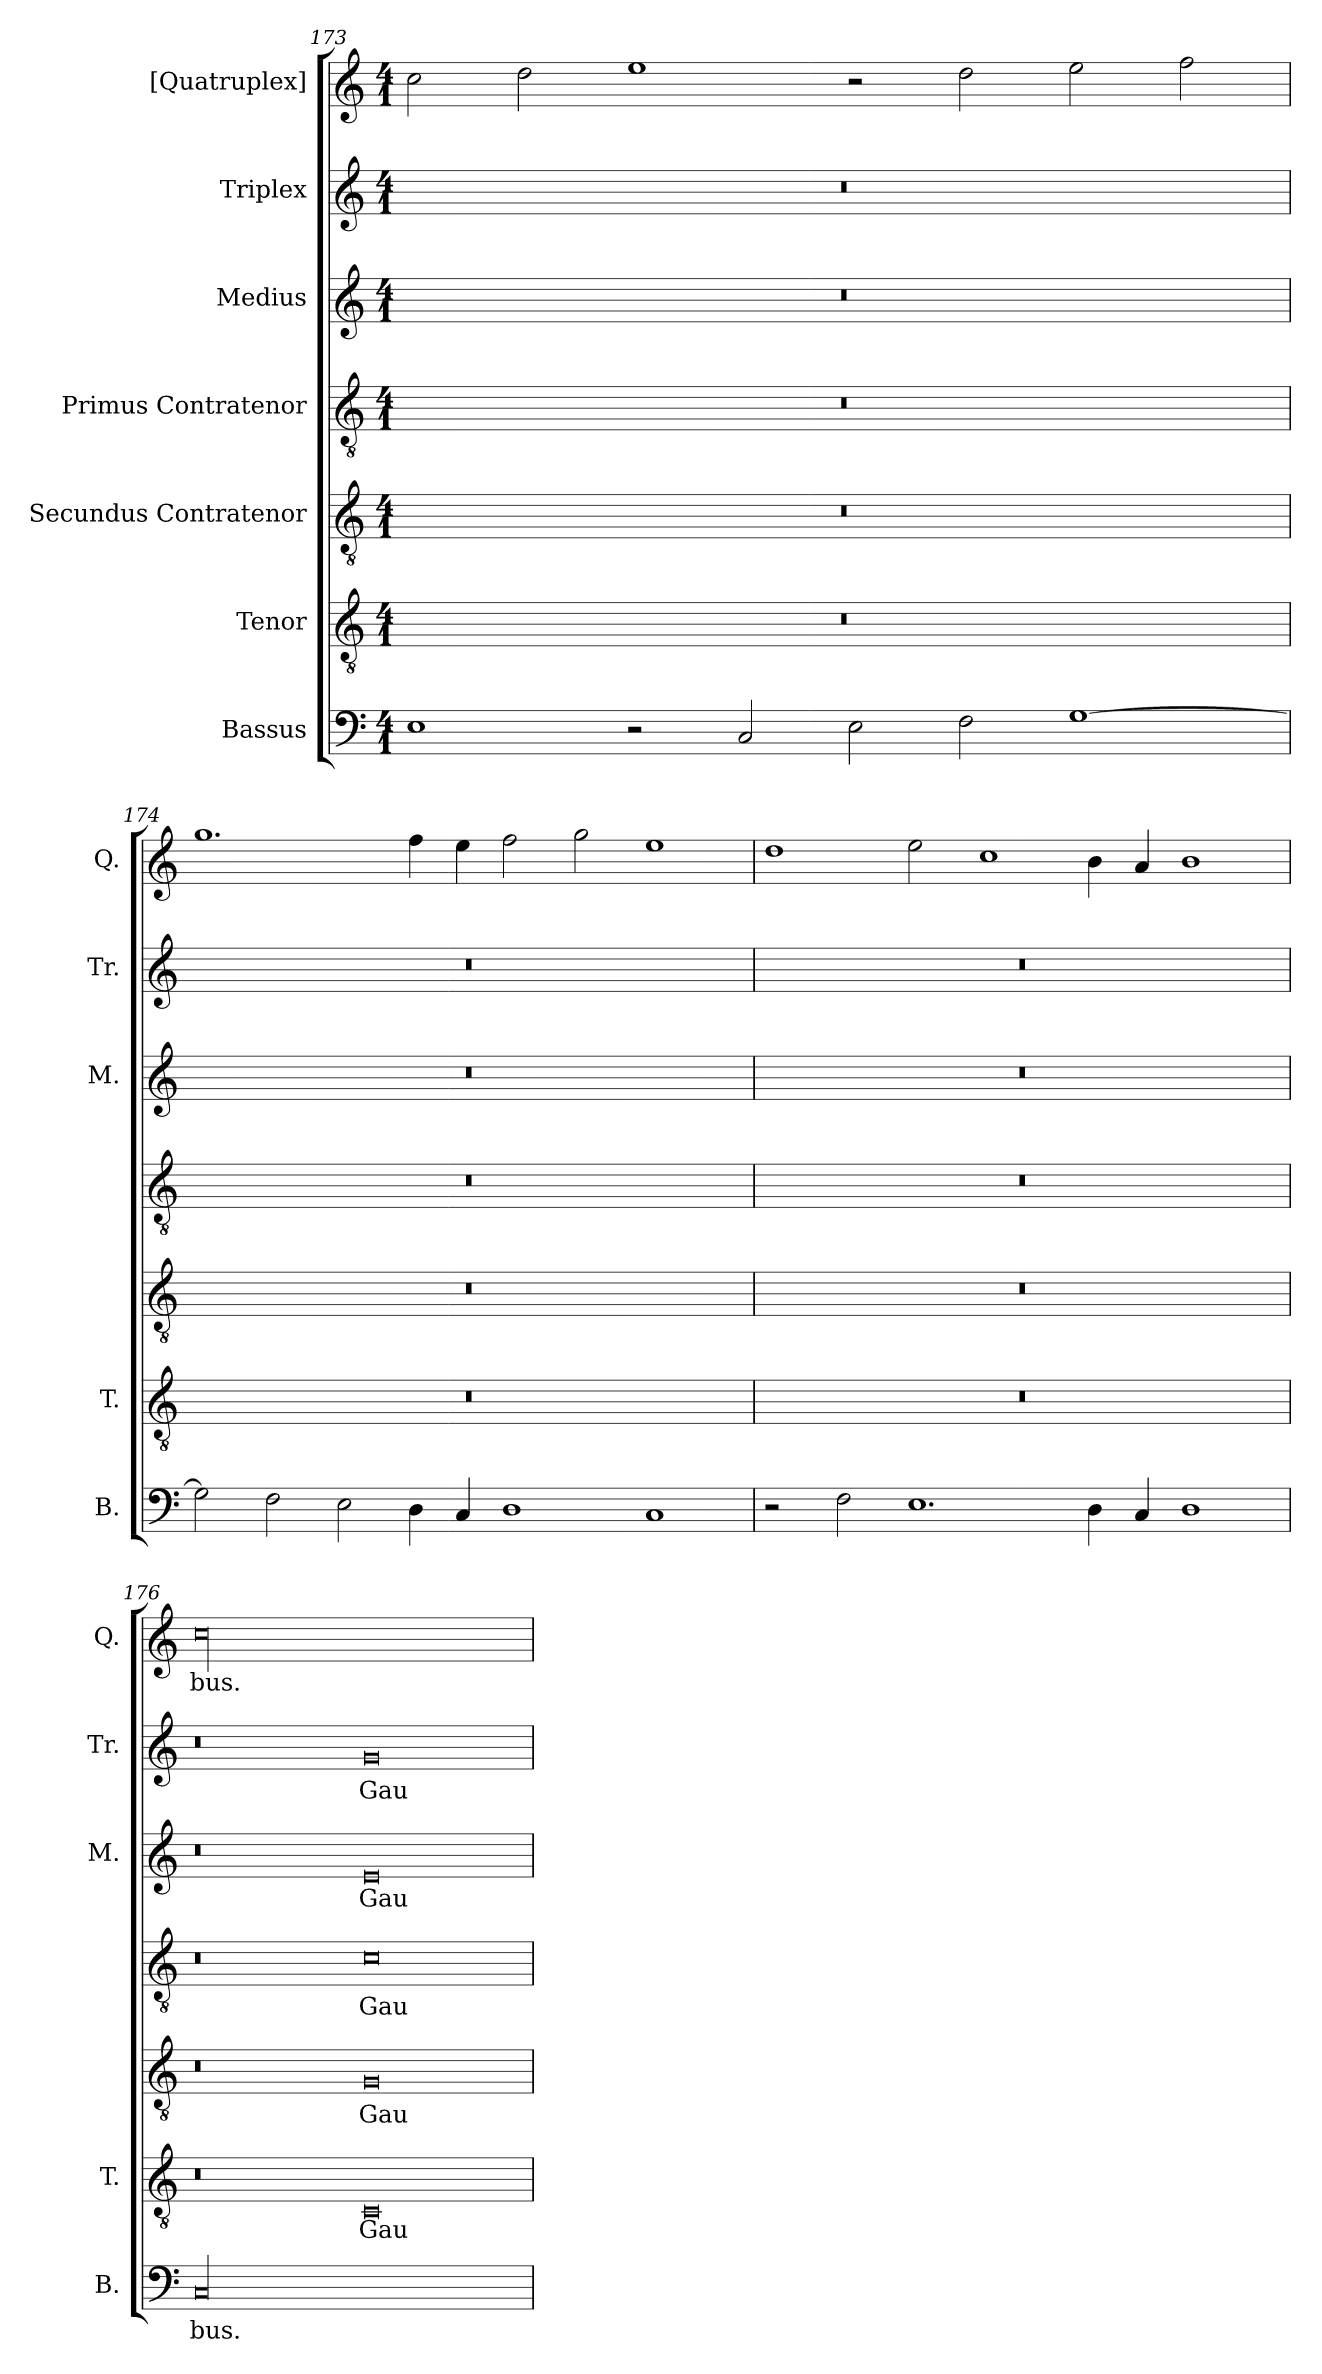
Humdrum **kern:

**kern	**text	**kern	**text	**kern	**text	**kern	**text	**kern	**text	**kern	**text	**kern	**text
*part7	*part7	*part6	*part6	*part5	*part5	*part4	*part4	*part3	*part3	*part2	*part2	*part1	*part1
*staff7	*staff7	*staff6	*staff6	*staff5	*staff5	*staff4	*staff4	*staff3	*staff3	*staff2	*staff2	*staff1	*staff1
*I"Bassus	*	*I"Tenor	*	*I"Secundus Contratenor	*	*I"Primus Contratenor	*	*I"Medius	*	*I"Triplex	*	*I"[Quatruplex]	*
*I'B.	*	*I'T.	*	*	*	*	*	*I'M.	*	*I'Tr.	*	*I'Q.	*
!!LO:LB:g=z
*clefF4	*	*clefGv2	*	*clefGv2	*	*clefGv2	*	*clefG2	*	*clefG2	*	*clefG2	*
*	*	*ITrd7c12	*	*ITrd7c12	*	*ITrd7c12	*	*	*	*	*	*	*
*k[]	*	*k[]	*	*k[]	*	*k[]	*	*k[]	*	*k[]	*	*k[]	*
*C:	*	*C:	*	*C:	*	*C:	*	*C:	*	*C:	*	*C:	*
*M4/1	*	*M4/1	*	*M4/1	*	*M4/1	*	*M4/1	*	*M4/1	*	*M4/1	*
=173	=173	=173	=173	=173	=173	=173	=173	=173	=173	=173	=173	=173	=173
!	!	!LO:N:vis=1	!	!LO:N:vis=1	!	!LO:N:vis=1	!	!LO:N:vis=1	!	!LO:N:vis=1	!	!	!
1Ei	.	00r	.	00r	.	00r	.	00r	.	00r	.	2cci\	.
.	.	.	.	.	.	.	.	.	.	.	.	2ddi\	.
2r	.	.	.	.	.	.	.	.	.	.	.	1eei	.
2Ci/	.	.	.	.	.	.	.	.	.	.	.	.	.
2Ei\	.	.	.	.	.	.	.	.	.	.	.	2r	.
2Fi\	.	.	.	.	.	.	.	.	.	.	.	2ddi\	.
[>1Gi	.	.	.	.	.	.	.	.	.	.	.	2eei\	.
.	.	.	.	.	.	.	.	.	.	.	.	2ffi\	.
=174	=174	=174	=174	=174	=174	=174	=174	=174	=174	=174	=174	=174	=174
!	!	!LO:N:vis=1	!	!LO:N:vis=1	!	!LO:N:vis=1	!	!LO:N:vis=1	!	!LO:N:vis=1	!	!	!
2Gi\]	.	00r	.	00r	.	00r	.	00r	.	00r	.	1.ggi	.
2Fi\	.	.	.	.	.	.	.	.	.	.	.	.	.
2Ei\	.	.	.	.	.	.	.	.	.	.	.	.	.
4Di\	.	.	.	.	.	.	.	.	.	.	.	4ffi\	.
4Ci/	.	.	.	.	.	.	.	.	.	.	.	4eei\	.
1Di	.	.	.	.	.	.	.	.	.	.	.	2ffi\	.
.	.	.	.	.	.	.	.	.	.	.	.	2ggi\	.
1Ci	.	.	.	.	.	.	.	.	.	.	.	1eei	.
!!LO:LB:g=z
=175	=175	=175	=175	=175	=175	=175	=175	=175	=175	=175	=175	=175	=175
!	!	!LO:N:vis=1	!	!LO:N:vis=1	!	!LO:N:vis=1	!	!LO:N:vis=1	!	!LO:N:vis=1	!	!	!
2r	.	00r	.	00r	.	00r	.	00r	.	00r	.	1ddi	.
2Fi\	.	.	.	.	.	.	.	.	.	.	.	.	.
1.Ei	.	.	.	.	.	.	.	.	.	.	.	2eei\	.
.	.	.	.	.	.	.	.	.	.	.	.	1cci	.
4Di\	.	.	.	.	.	.	.	.	.	.	.	4bi\	.
4Ci/	.	.	.	.	.	.	.	.	.	.	.	4ai/	.
1Di	.	.	.	.	.	.	.	.	.	.	.	1bi	.
=176	=176	=176	=176	=176	=176	=176	=176	=176	=176	=176	=176	=176	=176
!	!LO:LY:b:color=#000000	!	!	!	!	!	!	!	!	!	!	!	!
!	!	!	!	!	!	!	!	!	!	!	!	!	!LO:LY:b:color=#000000
00Ci	-bus.	0r	.	0r	.	0r	.	0r	.	0r	.	00cci	-bus.
!	!	!	!LO:LY:b:color=#000000	!	!	!	!	!	!	!	!	!	!
!	!	!	!	!	!LO:LY:b:color=#000000	!	!	!	!	!	!	!	!
!	!	!	!	!	!	!	!LO:LY:b:color=#000000	!	!	!	!	!	!
!	!	!	!	!	!	!	!	!	!LO:LY:b:color=#000000	!	!	!	!
!	!	!	!	!	!	!	!	!	!	!	!LO:LY:b:color=#000000	!	!
.	.	0CCi	Gau-	0GGi	Gau-	0Ci	Gau-	0ei	Gau-	0gi	Gau-	.	.
=	=	=	=	=	=	=	=	=	=	=	=	=	=
*-	*-	*-	*-	*-	*-	*-	*-	*-	*-	*-	*-	*-	*-
